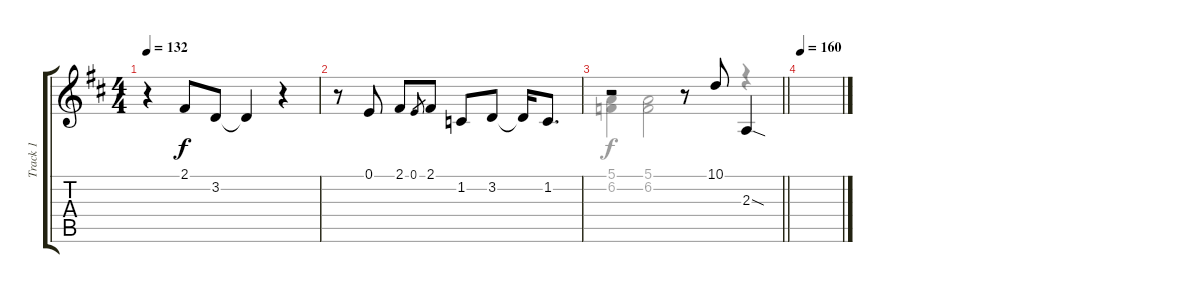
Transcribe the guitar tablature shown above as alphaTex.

\track ("Track 1" "Track 1") {instrument tenorsax}
\staff {score tabs}
\tuning (E4 B3 G3 D3 A2 E2) {hide}
\voice
\ts (4 4)
\tempo 132
\clef g2
\ks d
r.4{dy f} 2.1.8 3.2.8 3.2{t}.4 r.4 |
r.8 0.1.8 2.1.8 0.1.8{gr} 2.1.8 1.2.8 3.2.8 3.2{t}.16 1.2.8{d} |
\barLineRight lightlight
r.2 r.8 10.1.8 2.3{sod}.4 |
\tempo 160
|
|
|
|
\voice
\clef g2
\ottava regular
\simile none
\ks d
|
|
\barLineRight lightlight
(5.1 6.2).4 (5.1 6.2).2 r.4 |
|
|
|
|
